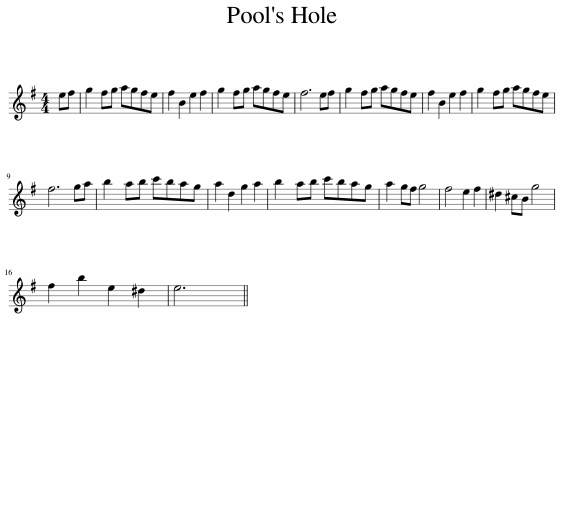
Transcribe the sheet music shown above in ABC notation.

X:1
L:1/8
M:4/4
I:linebreak $
K:Emin
V:1 treble
V:1
 ef | g2 fg agfe | f2 B2 e2 f2 | g2 fg agfe | f6 ef | %5
 g2 fg agfe | f2 B2 e2 f2 | g2 fg agfe |$ f6 ga | b2 ab c'bag | %10
 a2 d2 g2 a2 | b2 ab c'bag | a2 gf g4 | f4 e2 f2 | ^d2 ^cB g4 |$ %15
 f2 b2 e2 ^d2 | e6 || %17
